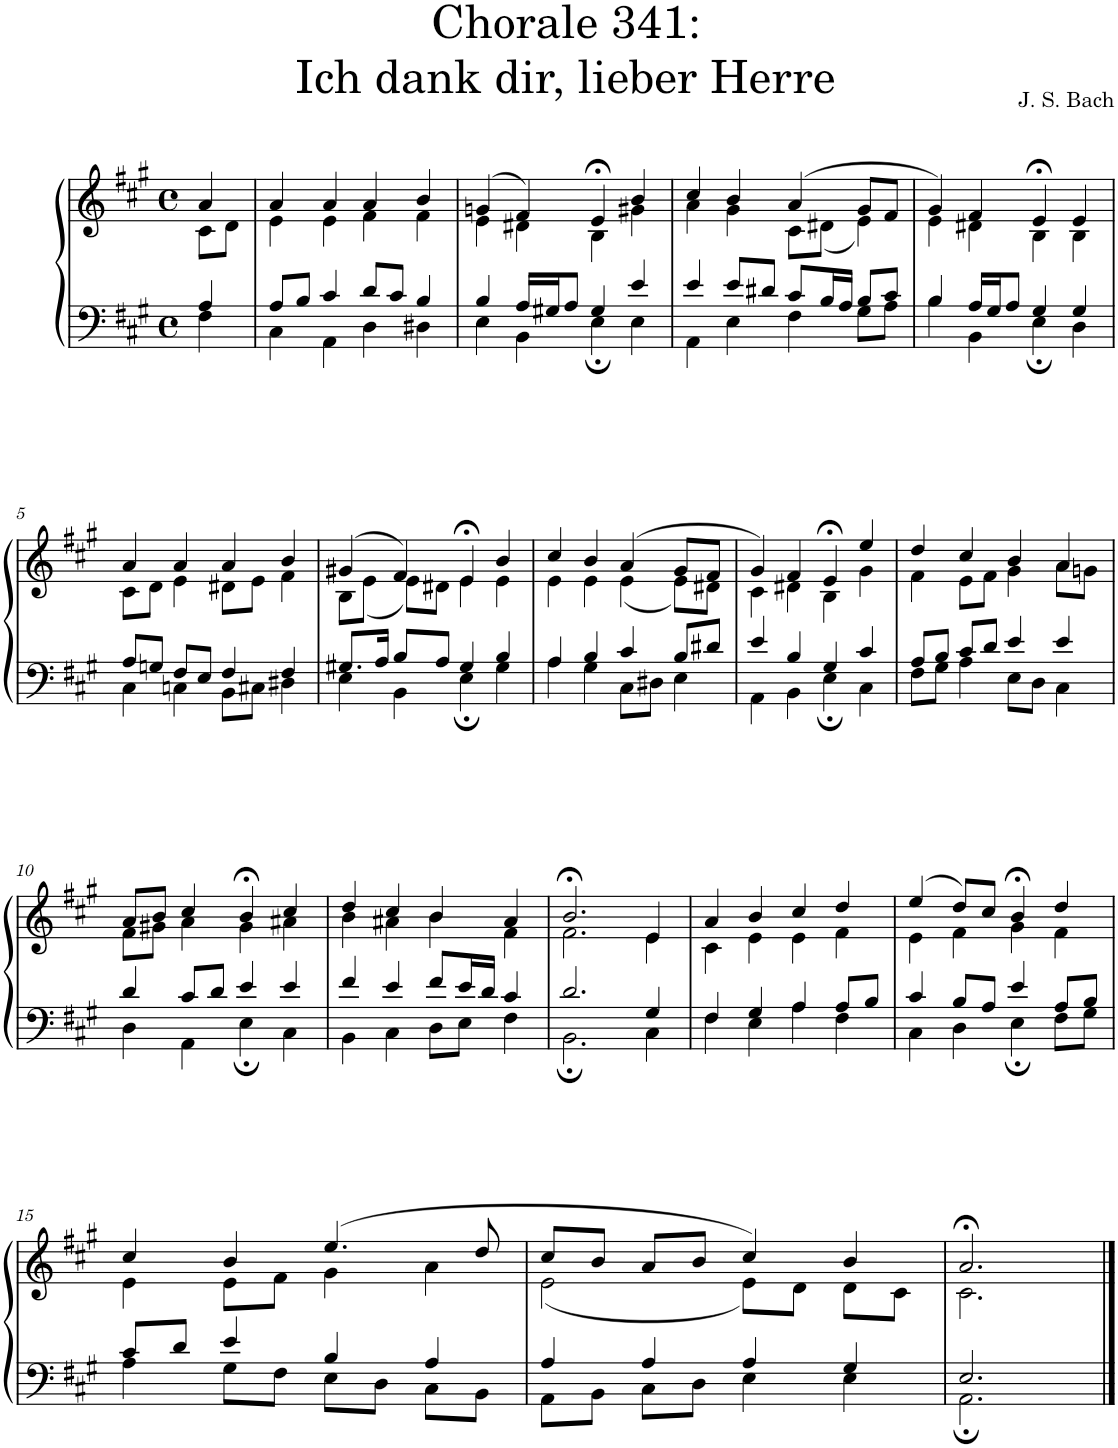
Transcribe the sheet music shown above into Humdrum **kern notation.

**kern	**kern
*part1	*part1
*staff2	*staff1
*I"S,A	*
*clefF4	*clefG2
*k[f#c#g#]	*k[f#c#g#]
*M4/4	*M4/4
*met(c)	*met(c)
=	=
*^	*^
4A/	4F#\	4a/	8c#\L
.	.	.	8d\J
=1	=1	=1	=1
8A/L	4C#\	4a/	4e\
8B/J	.	.	.
4c#/	4AA\	4a/	4e\
8d/L	4D\	4a/	4f#\
8c#/J	.	.	.
4B/	4D#X\	4b/	4f#\
=2	=2	=2	=2
4B/	4E\	(>4gn/	4e\
16A/LL	4BB\	4f#/)	4d#X\
16G#X/J	.	.	.
8A/J	.	.	.
4G#/	4E;\	4e;</	4B\
4e/	4E\	4b/	4g#X\
=3	=3	=3	=3
4e/	4AA\	4cc#/	4a\
8e/L	4E\	4b/	4g#\
8d#X/J	.	.	.
8c#/L	4F#\	(>4a/	8c#\L
16B/L	.	.	(<8d#X\J
16A/JJ	.	.	.
8B/L	8G#\L	8g#/L	4e\)
8c#/J	8A\J	8f#/J	.
=4	=4	=4	=4
4B/	4B\	4g#/)	4e\
16A/LL	4BB\	4f#/	4d#X\
16G#/J	.	.	.
8A/J	.	.	.
4G#/	4E;\	4e;</	4B\
4G#/	4D\	4e/	4B\
!!LO:LB:g=z	!!
=5	=5	=5	=5
8A/L	4C#\	4a/	8c#\L
8Gn/J	.	.	8d\J
8F#/L	4Cn\	4a/	4e\
8E/J	.	.	.
4F#/	8BB\L	4a/	8d#X\L
.	8C#X\J	.	8e\J
4F#/	4D#X\	4b/	4f#\
=6	=6	=6	=6
8.G#X/L	4E\	(>4g#X/	8B\L
.	.	.	(<8e\J
16A/Jk	.	.	.
8B/L	4BB\	4f#/)	8e\L)
8A/J	.	.	8d#X\J
4G#/	4E;\	4e;</	4e\
4B/	4G#\	4b/	4e\
=7	=7	=7	=7
4A/	4A\	4cc#/	4e\
4B/	4G#\	4b/	4e\
4c#/	8C#\L	(>4a/	(<4e\
.	8D#X\J	.	.
8B/L	4E\	8g#/L	8e\L)
8d#X/J	.	8f#/J	8d#X\J
=8	=8	=8	=8
4e/	4AA\	4g#/)	4c#\
4B/	4BB\	4f#/	4d#X\
4G#/	4E;\	4e;</	4B\
4c#/	4C#\	4ee/	4g#\
=9	=9	=9	=9
8A/L	8F#\L	4dd/	4f#\
8B/J	8G#\J	.	.
8c#/L	4A\	4cc#/	8e\L
8d/J	.	.	8f#\J
4e/	8E\L	4b/	4g#\
.	8D\J	.	.
4e/	4C#\	4a/	8a\L
.	.	.	8gn\J
!!LO:LB:g=z	!!
=10	=10	=10	=10
4d/	4D\	8a/L	8f#\L
.	.	8b/J	8g#X\J
8c#/L	4AA\	4cc#/	4a\
8d/J	.	.	.
4e/	4E;\	4b;</	4g#\
4e/	4C#\	4cc#/	4a#X\
=11	=11	=11	=11
4f#/	4BB\	4dd/	4b\
4e/	4C#\	4cc#/	4a#X\
8f#/L	8D\L	4b/	4b\
16e/L	8E\J	.	.
16d/JJ	.	.	.
4c#/	4F#\	4a#/	4f#\
=12	=12	=12	=12
2.d/	2.BB;\	2.b;</	2.f#\
4G#/	4C#\	4e/	4e\
=13	=13	=13	=13
4F#/	4F#\	4a/	4c#\
4G#/	4E\	4b/	4e\
4A/	4A\	4cc#/	4e\
8A/L	4F#\	4dd/	4f#\
8B/J	.	.	.
=14	=14	=14	=14
4c#/	4C#\	(>4ee/	4e\
8B/L	4D\	8dd/L)	4f#\
8A/J	.	8cc#/J	.
4e/	4E;\	4b;</	4g#\
8A/L	8F#\L	4dd/	4f#\
8B/J	8G#\J	.	.
!!LO:LB:g=z	!!
=15	=15	=15	=15
8c#/L	4A\	4cc#/	4e\
8d/J	.	.	.
4e/	8G#\L	4b/	8e\L
.	8F#\J	.	8f#\J
4B/	8E\L	(>4.ee/	4g#\
.	8D\J	.	.
4A/	8C#\L	.	4a\
.	8BB\J	8dd/	.
=16	=16	=16	=16
4A/	8AA\L	8cc#/L	(<2e\
.	8BB\J	8b/J	.
4A/	8C#\L	8a/L	.
.	8D\J	8b/J	.
4A/	4E\	4cc#/)	8e\L)
.	.	.	8d\J
4G#/	4E\	4b/	8d\L
.	.	.	8c#\J
=17	=17	=17	=17
2.E/	2.AA;\	2.a;</	2.c#\
*v	*v	*	*
*	*v	*v
==	==
*-	*-
